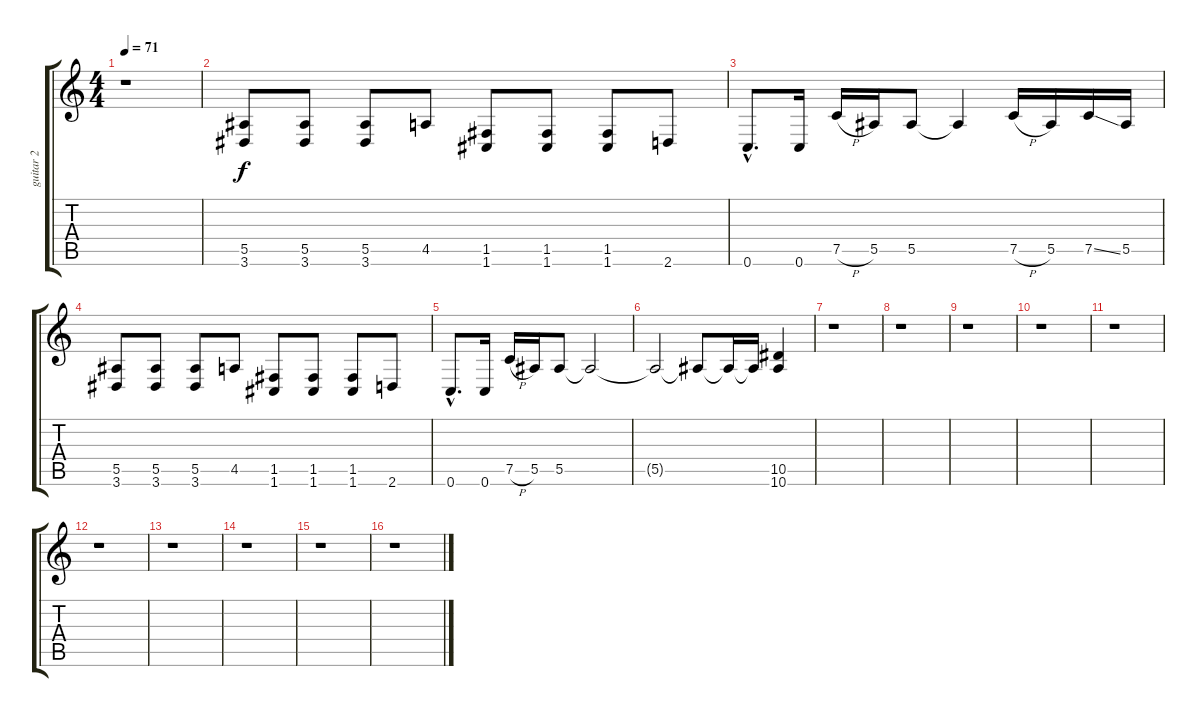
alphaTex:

\track ("guitar 2" "guitar 2") {instrument distortionguitar}
\staff {score tabs}
\tuning (E4 B3 G3 C3 F2 C2) {hide}
\ts (4 4)
\tempo 71
\clef g2
\ks c
r.1{dy f} |
(5.5 3.6).8 (5.5 3.6).8 (5.5 3.6).8 4.5.8 (1.5 1.6).8 (1.5 1.6).8 (1.5 1.6).8 2.6.8 |
0.6{hac}.8{d} 0.6.16 7.5{h}.16 5.5.16 5.5.8 5.5{t}.4 7.5{h}.16 5.5.16 7.5{ss}.16 5.5.16 |
(5.5 3.6).8 (5.5 3.6).8 (5.5 3.6).8 4.5.8 (1.5 1.6).8 (1.5 1.6).8 (1.5 1.6).8 2.6.8 |
0.6{hac}.8{d} 0.6.16 7.5{h}.16 5.5.16 5.5.8 5.5{t}.2 |
5.5{t}.2 5.5{t}.8 5.5{t}.16 5.5{t}.16 (10.5 10.6).4 |
r.1 |
r.1 |
r.1 |
r.1 |
r.1 |
r.1 |
r.1 |
r.1 |
r.1 |
r.1
